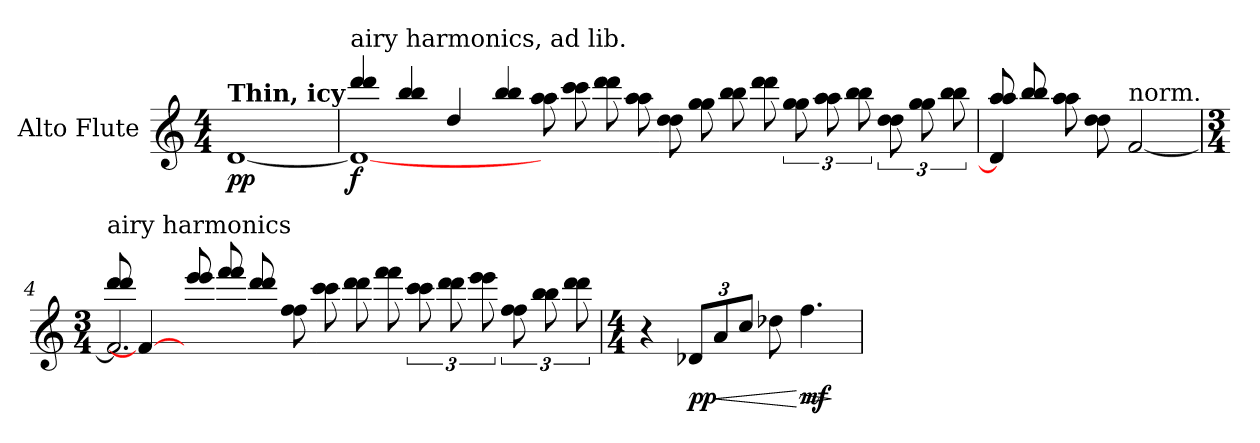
**kern	**dynam
*part1	*part1
*staff1	*staff1
*I"Alto Flute	*
*I'A. Fl.	*
*clefG2	*
*ITrd3c5	*
*k[f#]	*
*M4/4	*
*MM66	*
=1	=1
!LO:TX:a:B:t=Thin, icy	!
!	!LO:DY:b
[1A	pp
=2	=2
*^	*
!LO:TX:a:t=airy harmonics, ad lib.	!	!
!	!	!LO:DY:b
4aa 4aa	1A_	f
4ff# 4ff#	.	.
4a	.	.
4ff# 4ff#	.	.
8ee 8ee	1.ryy	.
8gg 8gg	.	.
8aa 8aa 8aa	.	.
8ee 8ee	.	.
8a 8a	.	.
8dd 8dd	.	.
8ff# 8ff#	.	.
8aa 8aa	.	.
12dd 12dd	.	.
12ee 12ee	.	.
12ff# 12ff#	.	.
12a 12a	.	.
12dd 12dd	.	.
12ff# 12ff#	.	.
=3	=3	=3
8ee 8ee	4A/]	.
8ff# 8ff#	.	.
8ee 8ee	2.ryy	.
8a 8a	.	.
!LO:TX:a:t=norm.	!	!
[<2c/	.	.
!!LO:LB:g=z	!!
=4	=4	=4
*M3/4	*	*
!LO:TX:a:t=airy harmonics	!	!
8aa 8aa 8aa	2.c/]	.
4c/_	.	.
8bb 8bb	.	.
8ccc 8ccc	.	.
8aa 8aa	.	.
8cc 8cc	1ryy	.
8gg 8gg	.	.
8aa 8aa	.	.
8ccc 8ccc	.	.
12gg 12gg	.	.
12aa 12aa	.	.
12bb 12bb	.	.
12cc 12cc	.	.
12ff# 12ff#	.	.
12aa 12aa	.	.
*v	*v	*
=5	=5
*M4/4	*
4r	.
*Xbrackettup	*
!	!LO:DY:b
12A-X/L	pp
!	!LO:HP:b
12e/	<
12g/J	.
8a-X\	.
!	!LO:HP:n=1:b
!	!LO:DY:n=1:b
4.cc\	[ > mf
.	]
=	=
*-	*-
